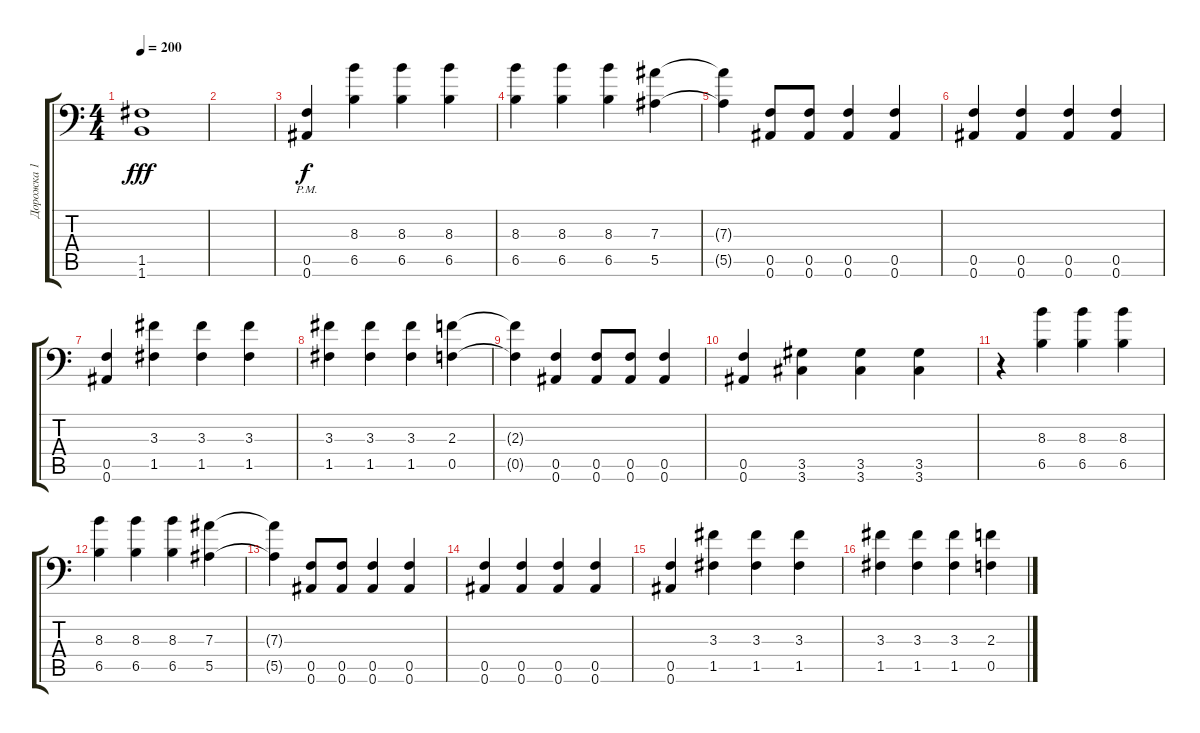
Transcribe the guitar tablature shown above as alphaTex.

\track ("Дорожка 1" "Дорожка 1") {instrument distortionguitar}
\staff {score tabs}
\tuning (C4 G3 Eb3 Bb2 F2 Bb1) {hide}
\ts (4 4)
\tempo 200
\clef f4
\ks c
(1.5 1.6).1{dy fff} |
|
(0.5 0.6{pm}).4{dy f} (8.3 6.5).4 (8.3 6.5).4 (8.3 6.5).4 |
(8.3 6.5).4 (8.3 6.5).4 (8.3 6.5).4 (7.3 5.5).4 |
(7.3{t} 5.5{t}).4 (0.5 0.6).8 (0.5 0.6).8 (0.5 0.6).4 (0.5 0.6).4 |
(0.5 0.6).4 (0.5 0.6).4 (0.5 0.6).4 (0.5 0.6).4 |
(0.5 0.6).4 (3.3 1.5).4 (3.3 1.5).4 (3.3 1.5).4 |
(3.3 1.5).4 (3.3 1.5).4 (3.3 1.5).4 (2.3 0.5).4 |
(2.3{t} 0.5{t}).4 (0.5 0.6).4 (0.5 0.6).8 (0.5 0.6).8 (0.5 0.6).4 |
(0.5 0.6).4 (3.5 3.6).4 (3.5 3.6).4 (3.5 3.6).4 |
r.4 (8.3 6.5).4 (8.3 6.5).4 (8.3 6.5).4 |
(8.3 6.5).4 (8.3 6.5).4 (8.3 6.5).4 (7.3 5.5).4 |
(7.3{t} 5.5{t}).4 (0.5 0.6).8 (0.5 0.6).8 (0.5 0.6).4 (0.5 0.6).4 |
(0.5 0.6).4 (0.5 0.6).4 (0.5 0.6).4 (0.5 0.6).4 |
(0.5 0.6).4 (3.3 1.5).4 (3.3 1.5).4 (3.3 1.5).4 |
(3.3 1.5).4 (3.3 1.5).4 (3.3 1.5).4 (2.3 0.5).4
